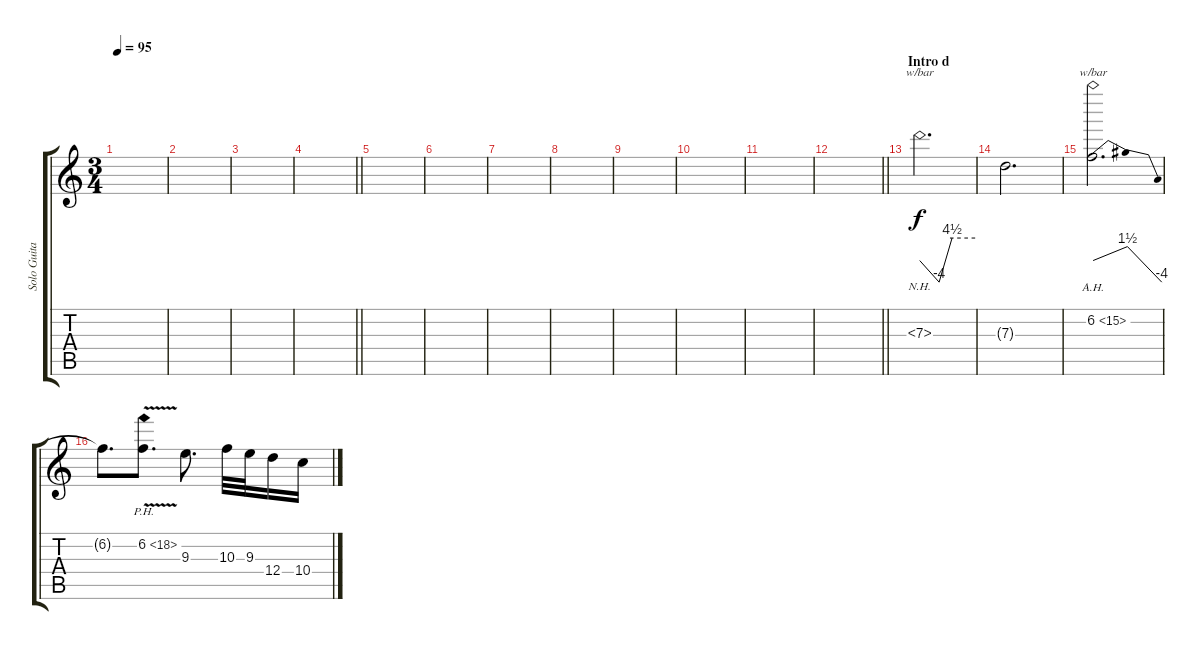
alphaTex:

\track ("Solo Guitar" "Solo Guita") {instrument distortionguitar}
\staff {score tabs}
\tuning (E4 B3 G3 D3 A2 D2) {hide}
\ts (3 4)
\tempo 95
\clef g2
\ks c
|
|
|
\barLineRight lightlight
|
|
|
|
|
|
|
|
\barLineRight lightlight
|
\section ("" "Intro d")
7.3{nh}.2{d tbe (custom default 0 0 21 -16 35 18 60 18) balance 0} |
7.3{t}.2{d balance 8} |
6.2{ah 9}.2{d tbe (dip default 0 0 7 6 50 6 60 -16) balance 16} |
6.2{t}.8{d balance 0} 6.2{ph 12 v}.8{d balance 8} 9.3.8{d} 10.3.32 9.3.32 12.4.16 10.4.16
